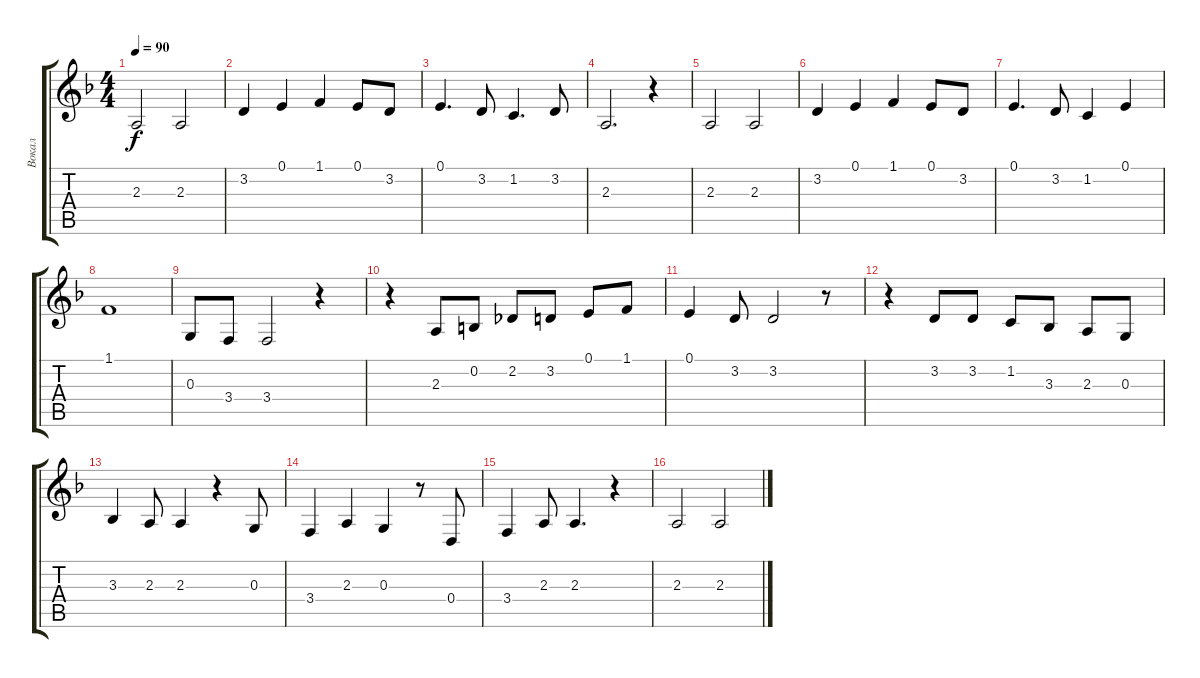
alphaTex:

\track ("Вокал" "Вокал") {instrument lead3calliope}
\staff {score tabs}
\tuning (E4 B3 G3 D3 A2 E2) {hide}
\ts (4 4)
\tempo 90
\clef g2
\ks f
2.3.2{dy f} 2.3.2 |
3.2.4 0.1.4 1.1.4 0.1.8 3.2.8 |
0.1.4{d} 3.2.8 1.2.4{d} 3.2.8 |
2.3.2{d} r.4 |
2.3.2 2.3.2 |
3.2.4 0.1.4 1.1.4 0.1.8 3.2.8 |
0.1.4{d} 3.2.8 1.2.4 0.1.4 |
1.1.1 |
0.3.8 3.4.8 3.4.2 r.4 |
r.4 2.3.8 0.2.8 2.2.8 3.2.8 0.1.8 1.1.8 |
0.1.4 3.2.8 3.2.2 r.8 |
r.4 3.2.8 3.2.8 1.2.8 3.3.8 2.3.8 0.3.8 |
3.3.4 2.3.8 2.3.4 r.4 0.3.8 |
3.4.4 2.3.4 0.3.4 r.8 0.4.8 |
3.4.4 2.3.8 2.3.4{d} r.4 |
2.3.2 2.3.2
